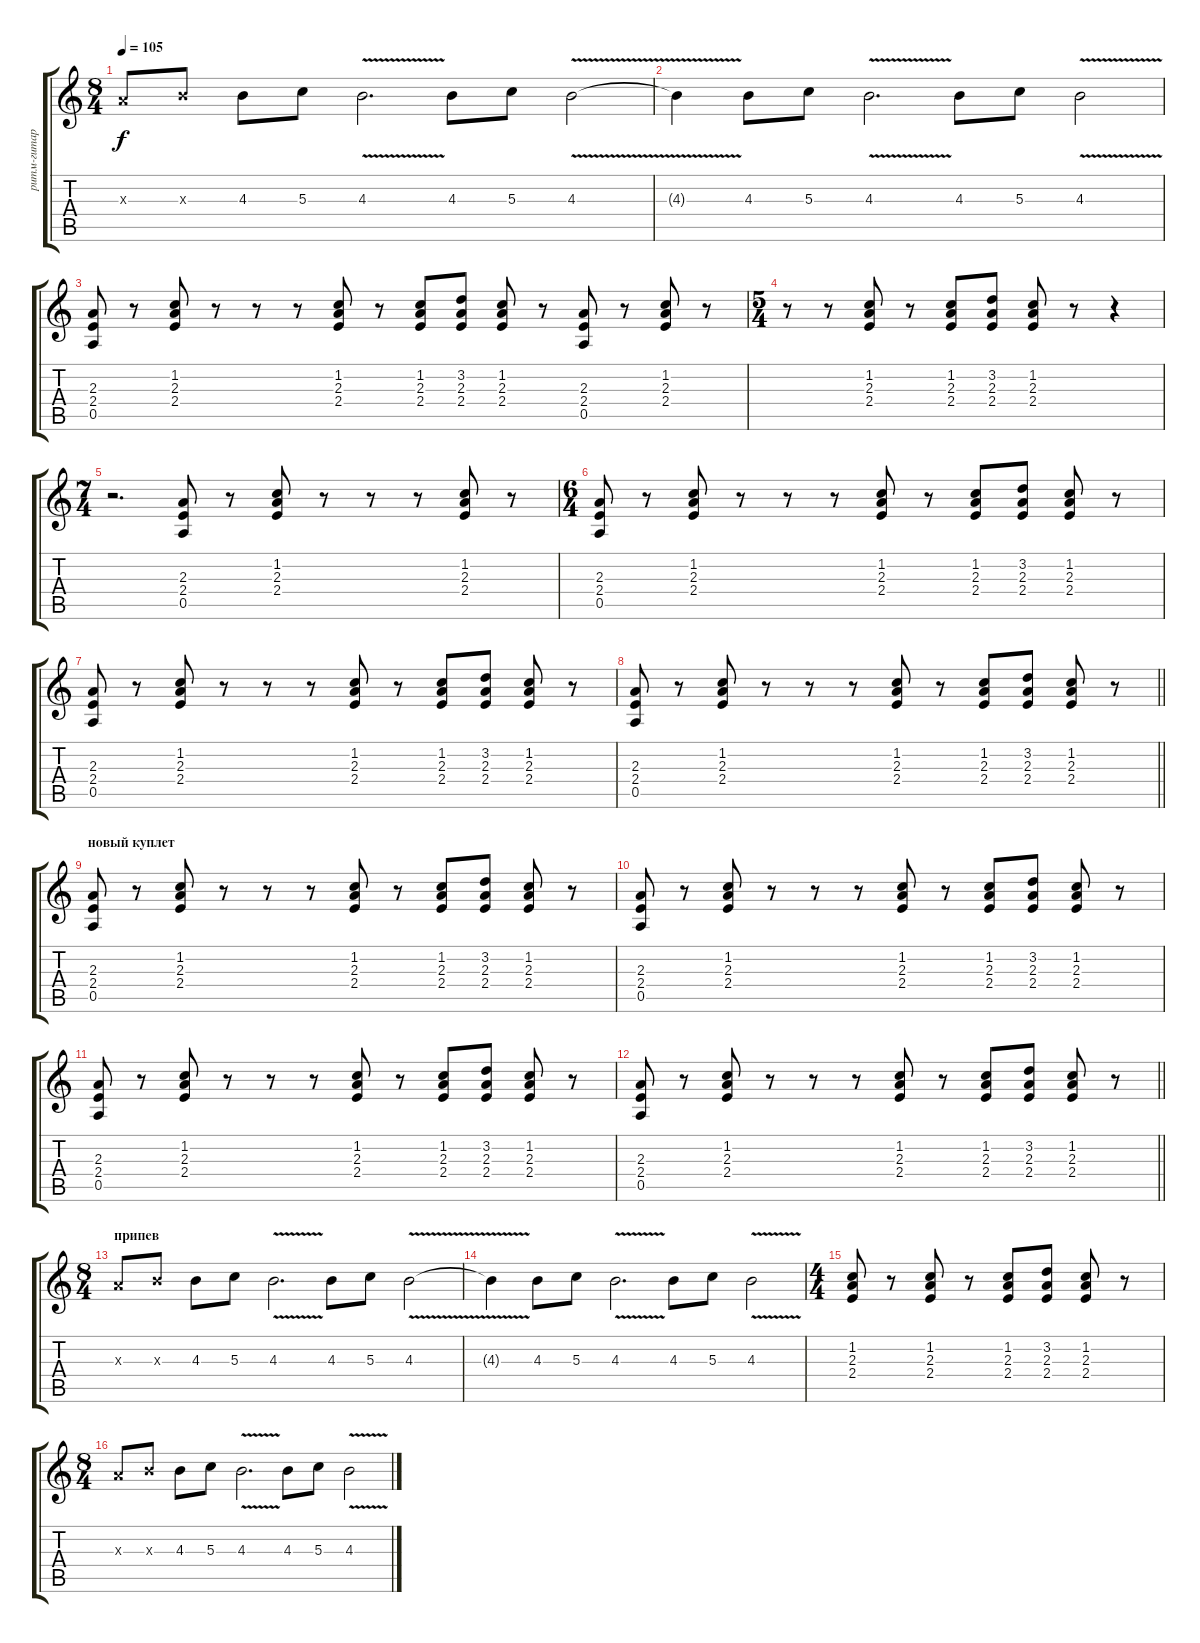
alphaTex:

\track ("ритм-гитара" "ритм-гитар") {instrument overdrivenguitar}
\staff {score tabs}
\tuning (E4 B3 G3 D3 A2 E2) {hide}
\ts (8 4)
\tempo 105
\clef g2
\ks c
2.3{x}.8{dy f volume 9 balance 5} 4.3{x}.8 4.3.8 5.3.8 4.3{v}.2{d} 4.3.8 5.3.8 4.3{v}.2 |
4.3{t}.4 4.3.8 5.3.8 4.3{v}.2{d} 4.3.8 5.3.8 4.3{v}.2 |
(2.3 2.4 0.5).8{volume 11 balance 8} r.8 (1.2 2.3 2.4).8 r.8 r.8 r.8 (1.2 2.3 2.4).8 r.8 (1.2 2.3 2.4).8 (3.2 2.3 2.4).8 (1.2 2.3 2.4).8 r.8 (2.3 2.4 0.5).8 r.8 (1.2 2.3 2.4).8 r.8 |
\ts (5 4)
r.8 r.8 (1.2 2.3 2.4).8 r.8 (1.2 2.3 2.4).8 (3.2 2.3 2.4).8 (1.2 2.3 2.4).8 r.8 r.4 |
\ts (7 4)
r.2{d} (2.3 2.4 0.5).8 r.8 (1.2 2.3 2.4).8 r.8 r.8 r.8 (1.2 2.3 2.4).8 r.8 |
\ts (6 4)
(2.3 2.4 0.5).8 r.8 (1.2 2.3 2.4).8 r.8 r.8 r.8 (1.2 2.3 2.4).8 r.8 (1.2 2.3 2.4).8 (3.2 2.3 2.4).8 (1.2 2.3 2.4).8 r.8 |
(2.3 2.4 0.5).8 r.8 (1.2 2.3 2.4).8 r.8 r.8 r.8 (1.2 2.3 2.4).8 r.8 (1.2 2.3 2.4).8 (3.2 2.3 2.4).8 (1.2 2.3 2.4).8 r.8 |
\barLineRight lightlight
(2.3 2.4 0.5).8 r.8 (1.2 2.3 2.4).8 r.8 r.8 r.8 (1.2 2.3 2.4).8 r.8 (1.2 2.3 2.4).8 (3.2 2.3 2.4).8 (1.2 2.3 2.4).8 r.8 |
\section ("" "новый куплет")
(2.3 2.4 0.5).8 r.8 (1.2 2.3 2.4).8 r.8 r.8 r.8 (1.2 2.3 2.4).8 r.8 (1.2 2.3 2.4).8 (3.2 2.3 2.4).8 (1.2 2.3 2.4).8 r.8 |
(2.3 2.4 0.5).8 r.8 (1.2 2.3 2.4).8 r.8 r.8 r.8 (1.2 2.3 2.4).8 r.8 (1.2 2.3 2.4).8 (3.2 2.3 2.4).8 (1.2 2.3 2.4).8 r.8 |
(2.3 2.4 0.5).8 r.8 (1.2 2.3 2.4).8 r.8 r.8 r.8 (1.2 2.3 2.4).8 r.8 (1.2 2.3 2.4).8 (3.2 2.3 2.4).8 (1.2 2.3 2.4).8 r.8 |
\barLineRight lightlight
(2.3 2.4 0.5).8 r.8 (1.2 2.3 2.4).8 r.8 r.8 r.8 (1.2 2.3 2.4).8 r.8 (1.2 2.3 2.4).8 (3.2 2.3 2.4).8 (1.2 2.3 2.4).8 r.8 |
\ts (8 4)
\section ("" "припев")
2.3{x}.8{volume 9 balance 5} 4.3{x}.8 4.3.8 5.3.8 4.3{v}.2{d} 4.3.8 5.3.8 4.3{v}.2 |
4.3{t}.4 4.3.8 5.3.8 4.3{v}.2{d} 4.3.8 5.3.8 4.3{v}.2 |
\ts (4 4)
(1.2 2.3 2.4).8{volume 11 balance 8} r.8 (1.2 2.3 2.4).8 r.8 (1.2 2.3 2.4).8 (3.2 2.3 2.4).8 (1.2 2.3 2.4).8 r.8 |
\ts (8 4)
2.3{x}.8{volume 9 balance 5} 4.3{x}.8 4.3.8 5.3.8 4.3{v}.2{d} 4.3.8 5.3.8 4.3{v}.2
